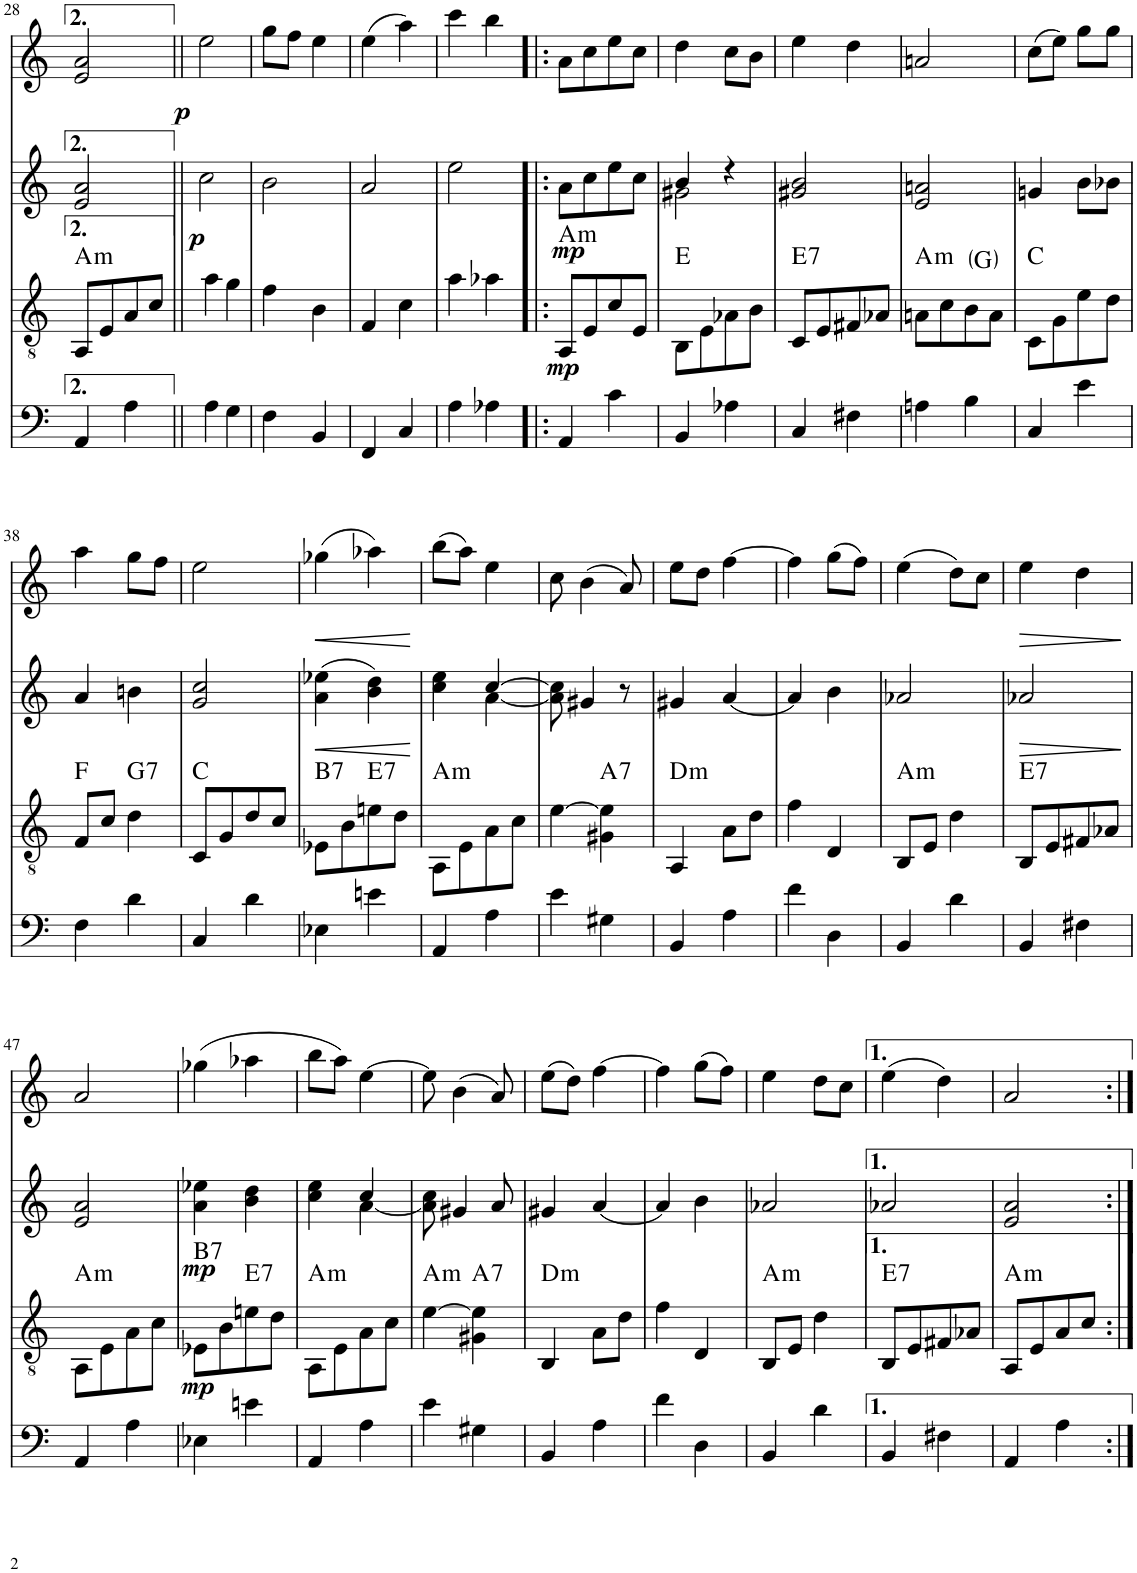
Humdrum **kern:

**kern	**dynam	**kern	**dynam	**harte	**kern	**dynam	**kern	**dynam
*part4	*part4	*part3	*part3	*part3	*part2	*part2	*part1	*part1
*staff4	*staff4	*staff3	*staff3	*	*staff2	*staff2	*staff1	*staff1
*I"Cello	*	*I"Akoestische gitaar	*	*	*I"Accordeon	*	*I"Viool	*
*	*	*I'Ac Gtr	*	*	*I'Acc	*	*	*
!!LO:PB:g=z
*clefF4	*	*clefGv2	*	*	*clefG2	*	*clefG2	*
*k[]	*	*k[]	*	*	*k[]	*	*k[]	*
*M2/4	*	*M2/4	*	*	*M2/4	*	*M2/4	*
=28	=28	=28	=28	=28	=28	=28	=28	=28
!	!	!	!	!LO:H:kt=m	!	!	!	!
4AA/	.	8AA/L	.	A:min	2e/ 2a/	.	2e/ 2a/	.
.	.	8E/	.	.	.	.	.	.
4A\	.	8A/	.	.	.	.	.	.
.	.	8c/J	.	.	.	.	.	.
=29||	=29||	=29||	=29||	=29||	=29||	=29||	=29||	=29||
!	!	!	!	!	!	!LO:DY:b	!	!LO:DY:b
4A\	.	4a\	.	.	2cc\	p	2ee\	p
4G\	.	4g\	.	.	.	.	.	.
=30	=30	=30	=30	=30	=30	=30	=30	=30
4F\	.	4f\	.	.	2b\	.	8gg\L	.
.	.	.	.	.	.	.	8ff\J	.
4BB/	.	4B\	.	.	.	.	4ee\	.
=31	=31	=31	=31	=31	=31	=31	=31	=31
4FF/	.	4F/	.	.	2a/	.	(4ee\	.
4C/	.	4c\	.	.	.	.	4aa\)	.
=32	=32	=32	=32	=32	=32	=32	=32	=32
4A\	.	4a\	.	.	2ee\	.	4ccc\	.
4A-X\	.	4a-X\	.	.	.	.	4bb\	.
=33!|:	=33!|:	=33!|:	=33!|:	=33!|:	=33!|:	=33!|:	=33!|:	=33!|:
!	!LO:DY:a	!	!LO:DY:a	!LO:H:kt=m	!	!	!	!
4AA/	mp	8AA/L	mp	A:min	8a\L	.	8a\L	.
.	.	8E/	.	.	8cc\	.	8cc\	.
4c\	.	8c/	.	.	8ee\	.	8ee\	.
.	.	8E/J	.	.	8cc\J	.	8cc\J	.
=34	=34	=34	=34	=34	=34	=34	=34	=34
*	*	*	*	*	*^	*	*	*
4BB/	.	8BB\L	.	E:maj	4b/	2g#X\	.	4dd\	.
.	.	8E\	.	.	.	.	.	.	.
4A-X\	.	8A-X\	.	.	4r	.	.	8cc\L	.
.	.	8B\J	.	.	.	.	.	8b\J	.
*	*	*	*	*	*v	*v	*	*	*
=35	=35	=35	=35	=35	=35	=35	=35	=35
!	!	!	!	!LO:H:kt=7	!	!	!	!
4C/	.	8C/L	.	E:7	2g#X/ 2b/	.	4ee\	.
.	.	8E/	.	.	.	.	.	.
4F#X\	.	8F#X/	.	.	.	.	4dd\	.
.	.	8A-X/J	.	.	.	.	.	.
=36	=36	=36	=36	=36	=36	=36	=36	=36
!	!	!	!	!LO:H:kt=m	!	!	!	!
4An\	.	8An\L	.	A:min	2e/ 2an/	.	2an/	.
.	.	8c\	.	.	.	.	.	.
4B\	.	8B\	.	.	.	.	.	.
.	.	8A\J	.	G:maj	.	.	.	.
=37	=37	=37	=37	=37	=37	=37	=37	=37
4C/	.	8C\L	.	C:maj	4gn/	.	(8cc\L	.
.	.	8G\	.	.	.	.	8ee\J)	.
4e\	.	8e\	.	.	8b\L	.	8gg\L	.
.	.	8d\J	.	.	8b-X\J	.	8gg\J	.
!!LO:LB:g=z
=38	=38	=38	=38	=38	=38	=38	=38	=38
4F\	.	8F/L	.	F:maj	4a/	.	4aa\	.
.	.	8c/J	.	.	.	.	.	.
!	!	!	!	!LO:H:kt=7	!	!	!	!
4d\	.	4d\	.	G:7	4bn\	.	8gg\L	.
.	.	.	.	.	.	.	8ff\J	.
=39	=39	=39	=39	=39	=39	=39	=39	=39
4C/	.	8C/L	.	C:maj	2g/ 2cc/	.	2ee\	.
.	.	8G/	.	.	.	.	.	.
4d\	.	8d/	.	.	.	.	.	.
.	.	8c/J	.	.	.	.	.	.
=40	=40	=40	=40	=40	=40	=40	=40	=40
!	!	!	!	!LO:H:kt=7	!	!LO:HP:b	!	!LO:HP:b
4E-X\	.	8E-X\L	.	B:7	(>4a\ 4ee-X\	<	(>4gg-X\	<
.	.	8B\	.	.	.	.	.	.
!	!	!	!	!LO:H:kt=7	!	!	!	!
4en\	.	8en\	.	E:7	4b\ 4dd\)	.	4aa-X\)	.
.	.	8d\J	.	.	.	.	.	.
.	.	.	.	.	.	[	.	[
=41	=41	=41	=41	=41	=41	=41	=41	=41
*	*	*	*	*	*^	*	*	*
!	!	!	!	!LO:H:kt=m	!	!	!	!	!
4AA/	.	8AA\L	.	A:min	4cc\ 4ee\	4ryy	.	(8bb\L	.
.	.	8E\	.	.	.	.	.	8aa\J)	.
4A\	.	8A\	.	.	[4cc/	[4a\	.	4ee\	.
.	.	8c\J	.	.	.	.	.	.	.
*	*	*	*	*	*v	*v	*	*	*
=42	=42	=42	=42	=42	=42	=42	=42	=42
4e\	.	[4e\	.	.	8a\] 8cc\]	.	8cc\	.
.	.	.	.	.	4g#X/	.	(4b\	.
!	!	!	!	!LO:H:kt=7	!	!	!	!
4G#X\	.	4G#X\ 4e\]	.	A:7	.	.	.	.
.	.	.	.	.	8r	.	8a/)	.
=43	=43	=43	=43	=43	=43	=43	=43	=43
!	!	!	!	!LO:H:kt=m	!	!	!	!
4BB/	.	4AA/	.	D:min	4g#X/	.	8ee\L	.
.	.	.	.	.	.	.	8dd\J	.
4A\	.	8A\L	.	.	[4a/	.	[4ff\	.
.	.	8d\J	.	.	.	.	.	.
=44	=44	=44	=44	=44	=44	=44	=44	=44
4f\	.	4f\	.	.	4a/]	.	4ff\]	.
4D\	.	4D/	.	.	4b\	.	(8gg\L	.
.	.	.	.	.	.	.	8ff\J)	.
=45	=45	=45	=45	=45	=45	=45	=45	=45
!	!	!	!	!LO:H:kt=m	!	!	!	!
4BB/	.	8BB/L	.	A:min	2a-X/	.	(4ee\	.
.	.	8E/J	.	.	.	.	.	.
4d\	.	4d\	.	.	.	.	8dd\L)	.
.	.	.	.	.	.	.	8cc\J	.
=46	=46	=46	=46	=46	=46	=46	=46	=46
!	!	!	!	!LO:H:kt=7	!	!LO:HP:b	!	!LO:HP:b
4BB/	.	8BB/L	.	E:7	2a-X/	>	4ee\	>
.	.	8E/	.	.	.	.	.	.
4F#X\	.	8F#X/	.	.	.	.	4dd\	.
.	.	8A-X/J	.	.	.	.	.	.
.	.	.	.	.	.	]	.	]
!!LO:LB:g=z
=47	=47	=47	=47	=47	=47	=47	=47	=47
!	!	!	!	!LO:H:kt=m	!	!	!	!
4AA/	.	8AA\L	.	A:min	2e/ 2a/	.	2a/	.
.	.	8E\	.	.	.	.	.	.
4A\	.	8A\	.	.	.	.	.	.
.	.	8c\J	.	.	.	.	.	.
=48	=48	=48	=48	=48	=48	=48	=48	=48
!	!LO:DY:a	!	!LO:DY:a	!LO:H:kt=7	!	!	!	!
4E-X\	mp	8E-X\L	mp	B:7	4a\ 4ee-X\	.	(4gg-X\	.
.	.	8B\	.	.	.	.	.	.
!	!	!	!	!LO:H:kt=7	!	!	!	!
4en\	.	8en\	.	E:7	4b\ 4dd\	.	4aa-X\	.
.	.	8d\J	.	.	.	.	.	.
=49	=49	=49	=49	=49	=49	=49	=49	=49
*	*	*	*	*	*^	*	*	*
!	!	!	!	!LO:H:kt=m	!	!	!	!	!
4AA/	.	8AA\L	.	A:min	4cc\ 4ee\	4ryy	.	8bb\L	.
.	.	8E\	.	.	.	.	.	8aa\J)	.
4A\	.	8A\	.	.	4cc/	[4a\	.	[4ee\	.
.	.	8c\J	.	.	.	.	.	.	.
*	*	*	*	*	*v	*v	*	*	*
=50	=50	=50	=50	=50	=50	=50	=50	=50
!	!	!	!	!LO:H:kt=m	!	!	!	!
4e\	.	[4e\	.	A:min	8a\] 8cc\	.	8ee\]	.
.	.	.	.	.	4g#X/	.	(>4b\	.
!	!	!	!	!LO:H:kt=7	!	!	!	!
4G#X\	.	4G#X\ 4e\]	.	A:7	.	.	.	.
.	.	.	.	.	8a/	.	8a/)	.
=51	=51	=51	=51	=51	=51	=51	=51	=51
!	!	!	!	!LO:H:kt=m	!	!	!	!
4BB/	.	4BB/	.	D:min	4g#X/	.	(8ee\L	.
.	.	.	.	.	.	.	8dd\J)	.
4A\	.	8A\L	.	.	[<4a/	.	[4ff\	.
.	.	8d\J	.	.	.	.	.	.
=52	=52	=52	=52	=52	=52	=52	=52	=52
4f\	.	4f\	.	.	4a/]	.	4ff\]	.
4D\	.	4D/	.	.	4b\	.	(8gg\L	.
.	.	.	.	.	.	.	8ff\J)	.
=53	=53	=53	=53	=53	=53	=53	=53	=53
!	!	!	!	!LO:H:kt=m	!	!	!	!
4BB/	.	8BB/L	.	A:min	2a-X/	.	4ee\	.
.	.	8E/J	.	.	.	.	.	.
4d\	.	4d\	.	.	.	.	8dd\L	.
.	.	.	.	.	.	.	8cc\J	.
=54	=54	=54	=54	=54	=54	=54	=54	=54
!	!	!	!	!LO:H:kt=7	!	!	!	!
4BB/	.	8BB/L	.	E:7	2a-X/	.	(4ee\	.
.	.	8E/	.	.	.	.	.	.
4F#X\	.	8F#X/	.	.	.	.	4dd\)	.
.	.	8A-X/J	.	.	.	.	.	.
=55	=55	=55	=55	=55	=55	=55	=55	=55
!	!	!	!	!LO:H:kt=m	!	!	!	!
4AA/	.	8AA/L	.	A:min	2e/ 2a/	.	2a/	.
.	.	8E/	.	.	.	.	.	.
4A\	.	8A/	.	.	.	.	.	.
.	.	8c/J	.	.	.	.	.	.
=:|!	=:|!	=:|!	=:|!	=:|!	=:|!	=:|!	=:|!	=:|!
*-	*-	*-	*-	*-	*-	*-	*-	*-
